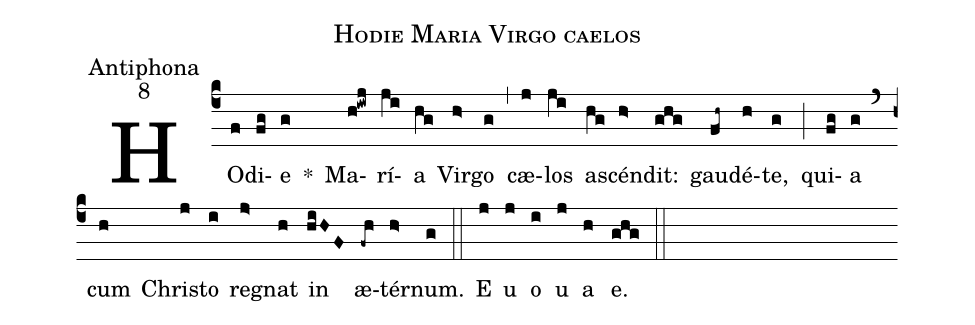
name:Hodie Maria Virgo caelos;
office-part:Antiphona;
mode:8;
%%
(c4)
HO(f)di(fg)e(g) *()
Ma(h!iwj)rí(ji)a(hg) Vir(h>)go(g) (,)
cæ(j)los(ji) a(hg)scén(h>)dit:(ghg) gau(fh~)dé(h)te,(g) (;)
qui(fg)a(g) (`)
cum(h) Chri(j)sto(i) re(j>)gnat(h) in(hiHF) æ(-fh)tér(h>)num.(g) (::)
E(j) u(j) o(i) u(j) a (h) e.(ghg) (::)
